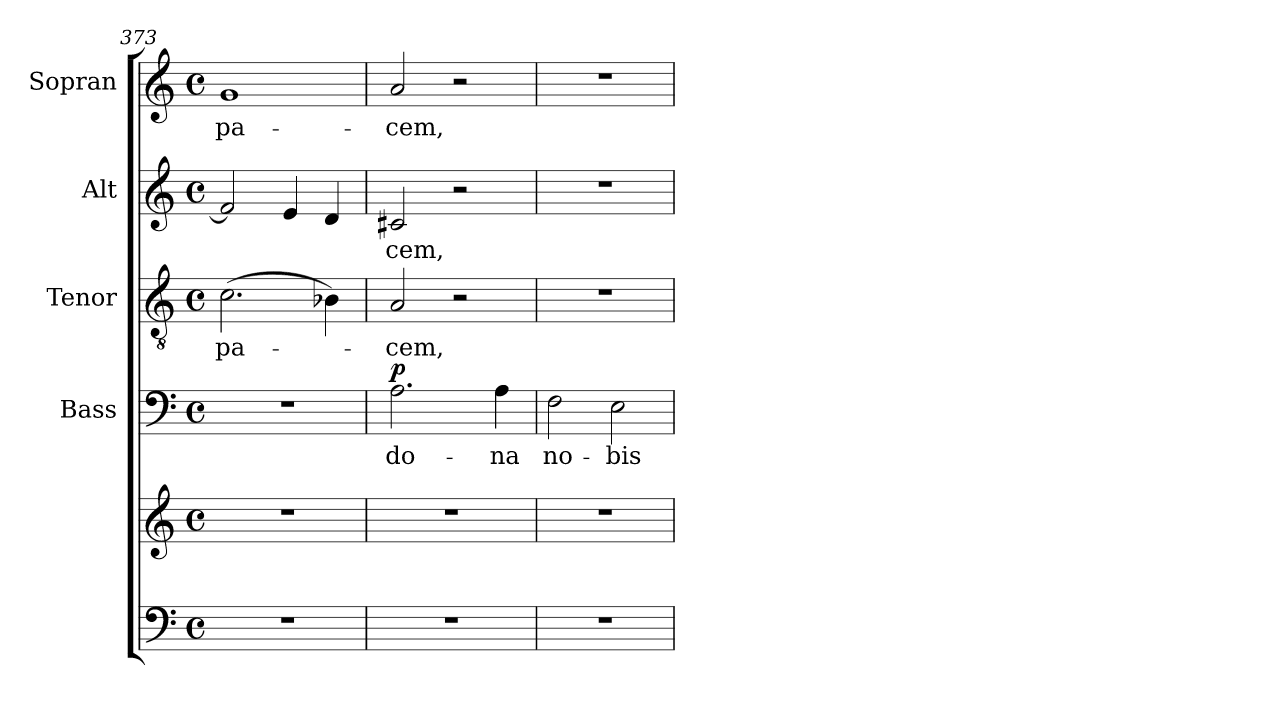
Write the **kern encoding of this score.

**kern	**kern	**kern	**text	**dynam	**kern	**text	**kern	**text	**kern	**text
*part5	*part5	*part4	*part4	*part4	*part3	*part3	*part2	*part2	*part1	*part1
*staff6	*staff5	*staff4	*staff4	*staff4	*staff3	*staff3	*staff2	*staff2	*staff1	*staff1
*	*	*I"Bass	*	*	*I"Tenor	*	*I"Alt	*	*I"Sopran	*
*	*	*I'B.	*	*	*I'T.	*	*I'A.	*	*I'S.	*
!!LO:LB:g=z
*clefF4	*clefG2	*clefF4	*	*	*clefGv2	*	*clefG2	*	*clefG2	*
*k[]	*k[]	*k[]	*	*	*k[]	*	*k[]	*	*k[]	*
*C:	*C:	*C:	*	*	*C:	*	*C:	*	*C:	*
*M4/4	*M4/4	*M4/4	*	*	*M4/4	*	*M4/4	*	*M4/4	*
*met(c)	*met(c)	*met(c)	*	*	*met(c)	*	*met(c)	*	*met(c)	*
=373	=373	=373	=373	=373	=373	=373	=373	=373	=373	=373
!	!	!	!	!	!	!LO:LY:b	!	!	!	!LO:LY:b
1r	1r	1r	.	.	(>2.c\	pa-	2f/]	.	1g	pa-
.	.	.	.	.	.	.	4e/	.	.	.
.	.	.	.	.	4B-X\)	.	4d/	.	.	.
=374	=374	=374	=374	=374	=374	=374	=374	=374	=374	=374
!	!	!	!LO:LY:b	!LO:DY:a	!	!LO:LY:b	!	!LO:LY:b	!	!LO:LY:b
1r	1r	2.A\	do-	p	2A/	-cem,	2c#X/	-cem,	2a/	-cem,
.	.	.	.	.	2r	.	2r	.	2r	.
!	!	!	!LO:LY:b	!	!	!	!	!	!	!
.	.	4A\	-na	.	.	.	.	.	.	.
=375	=375	=375	=375	=375	=375	=375	=375	=375	=375	=375
!	!	!	!LO:LY:b	!	!	!	!	!	!	!
1r	1r	2F\	no-	.	1r	.	1r	.	1r	.
!	!	!	!LO:LY:b	!	!	!	!	!	!	!
.	.	2E\	-bis	.	.	.	.	.	.	.
=	=	=	=	=	=	=	=	=	=	=
*-	*-	*-	*-	*-	*-	*-	*-	*-	*-	*-
